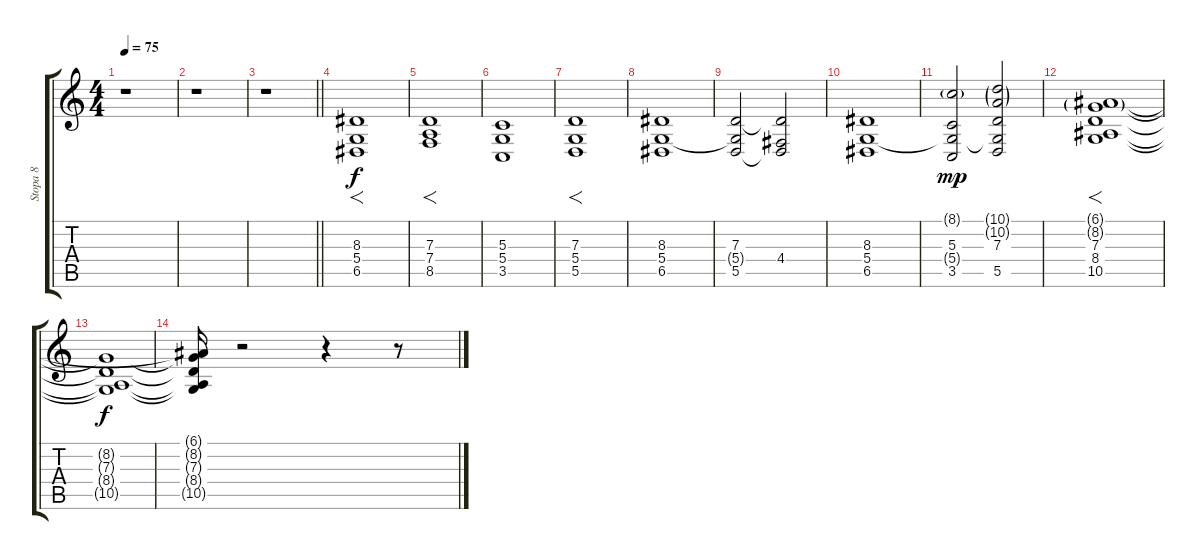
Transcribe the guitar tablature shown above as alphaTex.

\track ("Stopa 8" "Stopa 8") {instrument clarinet}
\staff {score tabs}
\tuning (E4 B3 G3 D3 A2 E2) {hide}
\ts (4 4)
\tempo 75
\clef g2
\ks c
r.1{dy f} |
r.1 |
\barLineRight lightlight
r.1 |
\section ("" "")
(8.3 5.4 6.5).1{f volume 14 instrument bassoon} |
(7.3 7.4 8.5).1{f} |
(5.3 5.4 3.5).1 |
(7.3 5.4 5.5).1{f} |
(8.3 5.4 6.5).1 |
(7.3 5.4{t} 5.5).2 (7.3{t} 4.4 5.5{t}).2 |
(8.3 5.4 6.5).1 |
(8.1{g} 5.3 5.4{t} 3.5).2{dy mp} (10.1{g} 10.2{g} 7.3 5.4{t} 5.5).2 |
(6.1{g} 8.2{g} 7.3 8.4 10.5).1{f} |
(8.2{t} 7.3{t} 8.4{t} 10.5{t}).1{dy f} |
(6.1{t} 8.2{t} 7.3{t} 8.4{t} 10.5{t}).16 r.2 r.4 r.8
